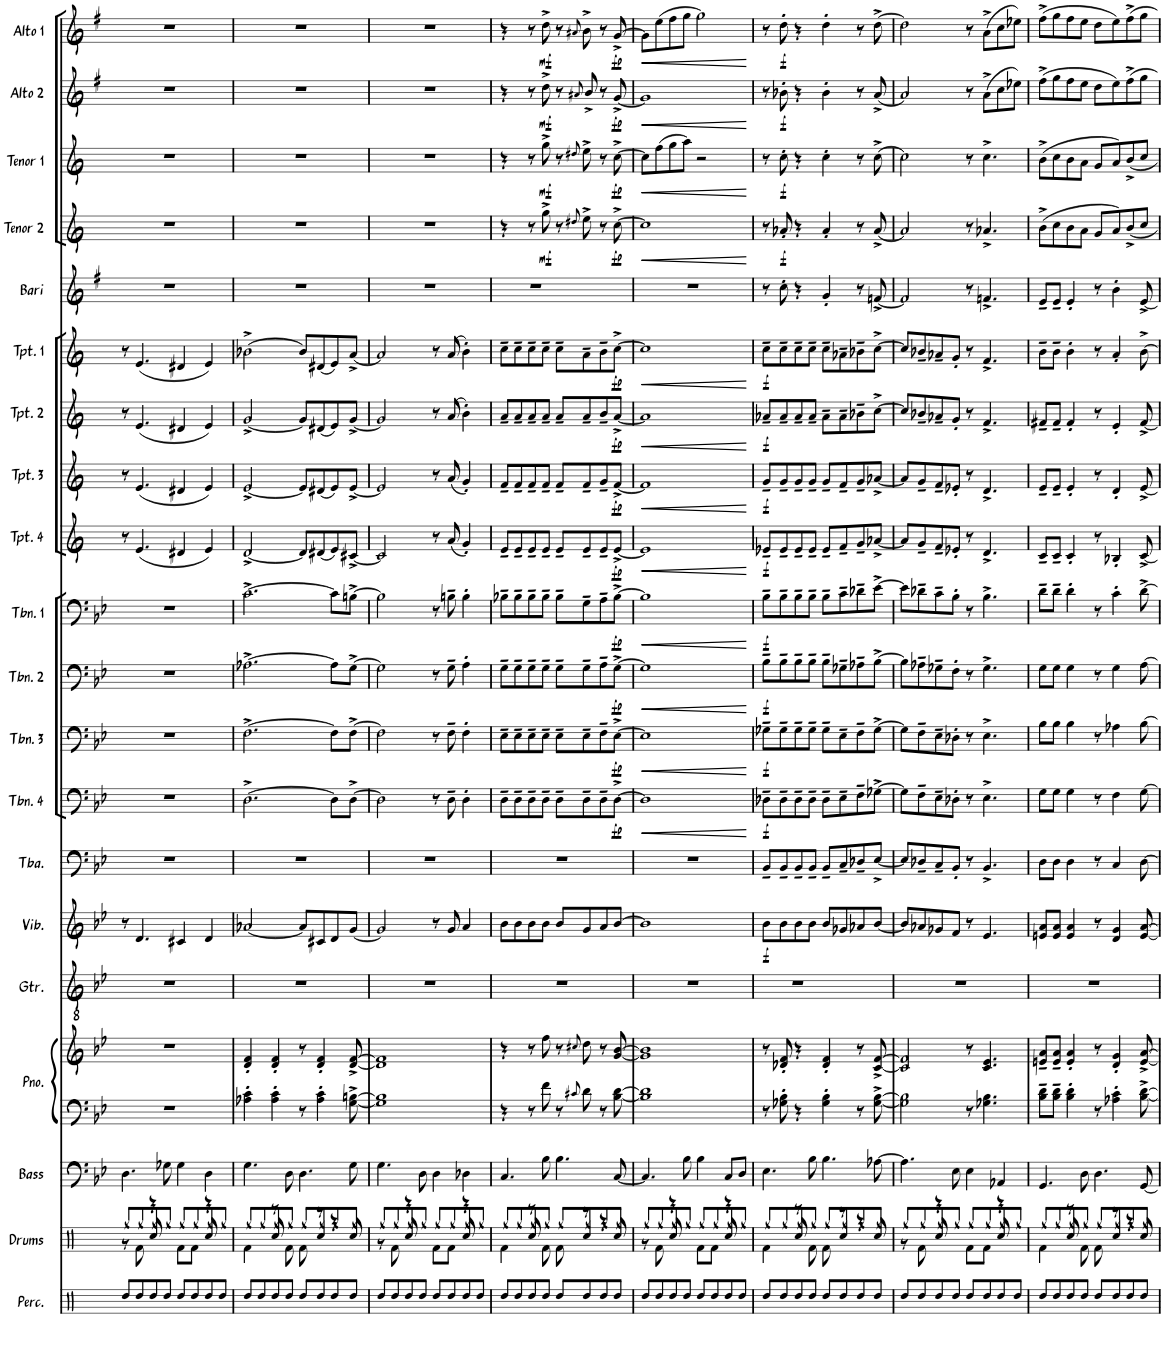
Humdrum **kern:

**kern	**kern	**kern	**kern	**kern	**kern	**kern	**dynam	**kern	**kern	**dynam	**kern	**dynam	**kern	**dynam	**kern	**dynam	**kern	**dynam	**kern	**dynam	**kern	**dynam	**kern	**dynam	**kern	**kern	**dynam	**kern	**dynam	**kern	**dynam	**kern	**dynam
*part20	*part19	*part18	*part17	*part17	*part16	*part15	*part15	*part14	*part13	*part13	*part12	*part12	*part11	*part11	*part10	*part10	*part9	*part9	*part8	*part8	*part7	*part7	*part6	*part6	*part5	*part4	*part4	*part3	*part3	*part2	*part2	*part1	*part1
*staff21	*staff20	*staff19	*staff18	*staff17	*staff16	*staff15	*staff15	*staff14	*staff13	*staff13	*staff12	*staff12	*staff11	*staff11	*staff10	*staff10	*staff9	*staff9	*staff8	*staff8	*staff7	*staff7	*staff6	*staff6	*staff5	*staff4	*staff4	*staff3	*staff3	*staff2	*staff2	*staff1	*staff1
*I"Percussion	*I"Drums	*I"Bass	*I"Piano	*	*I"Guitar	*I"Vibraphone	*	*I"Tuba	*I"Trombone 4	*	*I"Trombone 3	*	*I"Trombone 2	*	*I"Trombone 1	*	*I"Trumpet 4	*	*I"Trumpet 3	*	*I"Trumpet 2	*	*I"Trumpet 1	*	*I"Bari Sax	*I"Tenor Sax 2	*	*I"Tenor Sax 1	*	*I"Alto Sax 2	*	*I"Alto Sax 1	*
*I'Perc.	*I'Drums	*I'Bass	*I'Pno.	*	*I'Gtr.	*I'Vib.	*	*I'Tba.	*I'Tbn. 4	*	*I'Tbn. 3	*	*I'Tbn. 2	*	*I'Tbn. 1	*	*I'Tpt. 4	*	*I'Tpt. 3	*	*I'Tpt. 2	*	*I'Tpt. 1	*	*I'Bari	*I'Tenor 2	*	*I'Tenor 1	*	*I'Alto 2	*	*I'Alto 1	*
!!LO:PB:g=z
*clefX	*clefX	*clefF4	*clefF4	*clefG2	*clefGv2	*clefG2	*	*clefF4	*clefF4	*	*clefF4	*	*clefF4	*	*clefF4	*	*clefG2	*	*clefG2	*	*clefG2	*	*clefG2	*	*clefG2	*clefG2	*	*clefG2	*	*clefG2	*	*clefG2	*
*	*	*Trd7c12	*	*	*	*	*	*	*	*	*	*	*	*	*	*	*Trd1c2	*	*Trd1c2	*	*Trd1c2	*	*Trd1c2	*	*Trd12c21	*Trd8c14	*	*Trd8c14	*	*Trd5c9	*	*Trd5c9	*
*k[]	*k[]	*k[b-e-]	*k[b-e-]	*k[b-e-]	*k[b-e-]	*k[b-e-]	*	*k[b-e-]	*k[b-e-]	*	*k[b-e-]	*	*k[b-e-]	*	*k[b-e-]	*	*k[]	*	*k[]	*	*k[]	*	*k[]	*	*k[f#]	*k[]	*	*k[]	*	*k[f#]	*	*k[f#]	*
*M4/4	*M4/4	*M4/4	*M4/4	*M4/4	*M4/4	*M4/4	*	*M4/4	*M4/4	*	*M4/4	*	*M4/4	*	*M4/4	*	*M4/4	*	*M4/4	*	*M4/4	*	*M4/4	*	*M4/4	*M4/4	*	*M4/4	*	*M4/4	*	*M4/4	*
=41	=41	=41	=41	=41	=41	=41	=41	=41	=41	=41	=41	=41	=41	=41	=41	=41	=41	=41	=41	=41	=41	=41	=41	=41	=41	=41	=41	=41	=41	=41	=41	=41	=41
*	*^	*	*	*	*	*	*	*	*	*	*	*	*	*	*	*	*	*	*	*	*	*	*	*	*	*	*	*	*	*	*	*	*
*	*	*^	*	*	*	*	*	*	*	*	*	*	*	*	*	*	*	*	*	*	*	*	*	*	*	*	*	*	*	*	*	*	*	*
8Rdd/L	8Rgg/L	8r	8ryy	4.D\	1r	1r	1r	8r	.	1r	1r	.	1r	.	1r	.	1r	.	8r	.	8r	.	8r	.	8r	.	1r	1r	.	1r	.	1r	.	1r	.
8Rdd/	8Rgg/	8Rf\	8ryy	.	.	.	.	4.d/	.	.	.	.	.	.	.	.	.	.	(4.e/	.	(4.e/	.	(4.e/	.	(4.e/	.	.	.	.	.	.	.	.	.	.
8Rdd/	8Rgg/	4r	8Rcc/	.	.	.	.	.	.	.	.	.	.	.	.	.	.	.	.	.	.	.	.	.	.	.	.	.	.	.	.	.	.	.	.
8Rdd/J	8Rgg/J	.	8ryy	8G-X\	.	.	.	.	.	.	.	.	.	.	.	.	.	.	.	.	.	.	.	.	.	.	.	.	.	.	.	.	.	.	.
8Rdd/L	8Rgg/L	8Rf\L	8ryy	4G-\	.	.	.	4c#X/	.	.	.	.	.	.	.	.	.	.	4d#X/	.	4d#X/	.	4d#X/	.	4d#X/	.	.	.	.	.	.	.	.	.	.
8Rdd/	8Rgg/	8Rf\J	8ryy	.	.	.	.	.	.	.	.	.	.	.	.	.	.	.	.	.	.	.	.	.	.	.	.	.	.	.	.	.	.	.	.
8Rdd/	8Rgg/	4r	8Rcc/	4D\	.	.	.	4d/	.	.	.	.	.	.	.	.	.	.	4e/)	.	4e/)	.	4e/)	.	4e/)	.	.	.	.	.	.	.	.	.	.
8Rdd/J	8Rgg/J	.	8ryy	.	.	.	.	.	.	.	.	.	.	.	.	.	.	.	.	.	.	.	.	.	.	.	.	.	.	.	.	.	.	.	.
=42	=42	=42	=42	=42	=42	=42	=42	=42	=42	=42	=42	=42	=42	=42	=42	=42	=42	=42	=42	=42	=42	=42	=42	=42	=42	=42	=42	=42	=42	=42	=42	=42	=42	=42	=42
8Rdd/L	8Rgg/L	4Rf\	8ryy	4.G\	4A-X\' 4c\'	4d/' 4f/'	1r	[2a-X/	.	1r	[2.D^\	.	[2.F^\	.	[2.A-X^\	.	[2.c^\	.	[2d^/	.	[2e^/	.	[2g^/	.	[2b-X^\	.	1r	1r	.	1r	.	1r	.	1r	.
8Rdd/	8Rgg/	.	8ryy	.	.	.	.	.	.	.	.	.	.	.	.	.	.	.	.	.	.	.	.	.	.	.	.	.	.	.	.	.	.	.	.
8Rdd/	8Rgg/	8r	8Rcc/	.	4A-\' 4c\'	4d/' 4f/'	.	.	.	.	.	.	.	.	.	.	.	.	.	.	.	.	.	.	.	.	.	.	.	.	.	.	.	.	.
8Rdd/J	8Rgg/J	8Rf\	8ryy	8D\	.	.	.	.	.	.	.	.	.	.	.	.	.	.	.	.	.	.	.	.	.	.	.	.	.	.	.	.	.	.	.
8Rdd/L	8Rgg/L	8Rf\	8ryy	4.D\	8r	8r	.	8a-/L]	.	.	.	.	.	.	.	.	.	.	8d/L]	.	8e/L]	.	8g/L]	.	8b-/L]	.	.	.	.	.	.	.	.	.	.
8Rdd/	8Rgg/	8r	4Rcc/	.	4A-\' 4c\'	4d/' 4f/'	.	8c#X/	.	.	.	.	.	.	.	.	.	.	(8d#X/	.	(8d#X/	.	(8d#X/	.	(8d#X/	.	.	.	.	.	.	.	.	.	.
8Rdd/	8Rgg/	4r	.	.	.	.	.	8d/	.	.	8D\L]	.	8F\L]	.	8A-\L]	.	8c\L]	.	8e/)	.	8e/)	.	8e/)	.	8e/)	.	.	.	.	.	.	.	.	.	.
8Rdd/J	8Rgg/J	.	8Rcc/	8G\	[8G\^ [8Bn\^	[8d/^ [8f/^	.	[8g/J	.	.	[8D^\J	.	[8F^\J	.	[8G^\J	.	[8Bn^\J	.	[8c#X^/J	.	[8e^/J	.	[8g^/J	.	[8a^/J	.	.	.	.	.	.	.	.	.	.
=43	=43	=43	=43	=43	=43	=43	=43	=43	=43	=43	=43	=43	=43	=43	=43	=43	=43	=43	=43	=43	=43	=43	=43	=43	=43	=43	=43	=43	=43	=43	=43	=43	=43	=43	=43
8Rdd/L	8Rgg/L	8r	8ryy	4.G\	1G] 1B]	1d] 1f]	1r	2g/]	.	1r	2D\]	.	2F\]	.	2G\]	.	2B\]	.	2c#/]	.	2e/]	.	2g/]	.	2a/]	.	1r	1r	.	1r	.	1r	.	1r	.
8Rdd/	8Rgg/	8Rf\	8ryy	.	.	.	.	.	.	.	.	.	.	.	.	.	.	.	.	.	.	.	.	.	.	.	.	.	.	.	.	.	.	.	.
8Rdd/	8Rgg/	4r	8Rcc/	.	.	.	.	.	.	.	.	.	.	.	.	.	.	.	.	.	.	.	.	.	.	.	.	.	.	.	.	.	.	.	.
8Rdd/J	8Rgg/J	.	8ryy	8D\	.	.	.	.	.	.	.	.	.	.	.	.	.	.	.	.	.	.	.	.	.	.	.	.	.	.	.	.	.	.	.
8Rdd/L	8Rgg/L	8Rf\L	8ryy	4D\	.	.	.	8r	.	.	8r	.	8r	.	8r	.	8r	.	8r	.	8r	.	8r	.	8r	.	.	.	.	.	.	.	.	.	.
8Rdd/	8Rgg/	8Rf\J	8ryy	.	.	.	.	8g/	.	.	8D~\	.	8F~\	.	8G~\	.	8Bn~\	.	(8a/	.	(8a/	.	(8a/	.	(8a/	.	.	.	.	.	.	.	.	.	.
8Rdd/	8Rgg/	4r	8Rcc/	4D-X\	.	.	.	4a/	.	.	4D'\	.	4F'\	.	4A'\	.	4B'\	.	4g'/)	.	4g'/)	.	4b'\)	.	4b'\)	.	.	.	.	.	.	.	.	.	.
8Rdd/J	8Rgg/J	.	8ryy	.	.	.	.	.	.	.	.	.	.	.	.	.	.	.	.	.	.	.	.	.	.	.	.	.	.	.	.	.	.	.	.
=44	=44	=44	=44	=44	=44	=44	=44	=44	=44	=44	=44	=44	=44	=44	=44	=44	=44	=44	=44	=44	=44	=44	=44	=44	=44	=44	=44	=44	=44	=44	=44	=44	=44	=44	=44
8Rdd/L	8Rgg/L	4Rf\	8ryy	4.C/	4r	4r	1r	8b-\L	.	1r	8D~\L	.	8E-~\L	.	8G~\L	.	8B-X~\L	.	8e~/L	.	8f~/L	.	8a~/L	.	8cc~\L	.	1r	4r	.	4r	.	4r	.	4r	.
8Rdd/	8Rgg/	.	8ryy	.	.	.	.	8b-\	.	.	8D~\	.	8E-~\	.	8G~\	.	8B-~\	.	8e~/	.	8f~/	.	8a~/	.	8cc~\	.	.	.	.	.	.	.	.	.	.
8Rdd/	8Rgg/	8r	8Rcc/	.	8r	8r	.	8b-\	.	.	8D~\	.	8E-~\	.	8G~\	.	8B-~\	.	8e~/	.	8f~/	.	8a~/	.	8cc~\	.	.	8r	.	8r	.	8r	.	8r	.
!	!	!	!	!	!	!	!	!	!	!	!	!	!	!	!	!	!	!	!	!	!	!	!	!	!	!	!	!	!LO:DY:b	!	!LO:DY:b	!	!LO:DY:b	!	!LO:DY:b
8Rdd/J	8Rgg/J	8Rf\	8ryy	8B-\	8f\	8ff\	.	8b-\J	.	.	8D~\J	.	8E-~\J	.	8G~\J	.	8B-~\J	.	8e~/J	.	8f~/J	.	8a~/J	.	8cc~\J	.	.	8gg^\	mf	8gg^\	mf	8dd^\	mf	8dd^\	mf
8Rdd/L	8Rgg/L	8Rf\	8ryy	4.B-\	8r	8r	.	8b-/L	.	.	8D~\L	.	8E-~\L	.	8G~\L	.	8B-~\L	.	8e~/L	.	8f~/L	.	8a~/L	.	8cc~\L	.	.	8r	.	8r	.	8r	.	8r	.
.	.	.	.	.	8qc#X/	8qcc#X/	.	.	.	.	.	.	.	.	.	.	.	.	.	.	.	.	.	.	.	.	.	8qdd#X/	.	8qdd#X/	.	8qa#X/	.	8qa#X/	.
8Rdd/	8Rgg/	8r	4Rcc/	.	8d\	8dd\	.	8g/	.	.	8D~\	.	8E-~\	.	8G~\	.	8G~\	.	8e~/	.	8f~/	.	8a~/	.	8a~\	.	.	8ee^\	.	8ee^\	.	8g^/	.	8b^\	.
8Rdd/	8Rgg/	4r	.	.	8r	8r	.	8a/	.	.	8D~\	.	8F~\	.	8A~\	.	8A~\	.	8e~/	.	8g~/	.	8b~/	.	8b~\	.	.	8r	.	8r	.	8r	.	8r	.
!	!	!	!	!	!	!	!	!	!	!	!	!LO:DY:b	!	!LO:DY:b	!	!LO:DY:b	!	!LO:DY:b	!	!LO:DY:b	!	!LO:DY:b	!	!LO:DY:b	!	!LO:DY:b	!	!	!LO:DY:b	!	!LO:DY:b	!	!LO:DY:b	!	!LO:DY:b
8Rdd/J	8Rgg/J	.	8Rcc/	[8C/	[8B-\ [8d\	[8g/ [8b-/	.	[8b-/J	.	.	[8D^\J	fp	[8E-^\J	fp	[8G^\J	fp	[8B-^\J	fp	[8e^/J	fp	[8f^/J	fp	[8a^/J	fp	[8cc^\J	fp	.	[8cc^\	fp	[8cc^\	fp	[8g^/	fp	[8g^/	fp
=45	=45	=45	=45	=45	=45	=45	=45	=45	=45	=45	=45	=45	=45	=45	=45	=45	=45	=45	=45	=45	=45	=45	=45	=45	=45	=45	=45	=45	=45	=45	=45	=45	=45	=45	=45
!	!	!	!	!	!	!	!	!	!	!	!	!LO:HP:b	!	!LO:HP:b	!	!LO:HP:b	!	!LO:HP:b	!	!LO:HP:b	!	!LO:HP:b	!	!LO:HP:b	!	!LO:HP:b	!	!	!LO:HP:b	!	!LO:HP:b	!	!LO:HP:b	!	!LO:HP:b
8Rdd/L	8Rgg/L	8r	8ryy	4.C/]	1B-] 1d]	1g] 1b-]	1r	1b-]	.	1r	1D]	<	1E-]	<	1G]	<	1B-]	<	1e]	<	1f]	<	1a]	<	1cc]	<	1r	1cc]	<	8cc\L]	<	1g]	<	8g\L]	<
8Rdd/	8Rgg/	8Rf\	8ryy	.	.	.	.	.	.	.	.	.	.	.	.	.	.	.	.	.	.	.	.	.	.	.	.	.	.	(8ff\	.	.	.	(8ee\	.
8Rdd/	8Rgg/	4r	8Rcc/	.	.	.	.	.	.	.	.	.	.	.	.	.	.	.	.	.	.	.	.	.	.	.	.	.	.	8gg\	.	.	.	8ff#\	.
8Rdd/J	8Rgg/J	.	8ryy	8B-\	.	.	.	.	.	.	.	.	.	.	.	.	.	.	.	.	.	.	.	.	.	.	.	.	.	8aa\J)	.	.	.	8gg\J	.
8Rdd/L	8Rgg/L	8Rf\L	8ryy	4B-\	.	.	.	.	.	.	.	.	.	.	.	.	.	.	.	.	.	.	.	.	.	.	.	.	.	2r	.	.	.	2gg\)	.
8Rdd/	8Rgg/	8Rf\J	8ryy	.	.	.	.	.	.	.	.	.	.	.	.	.	.	.	.	.	.	.	.	.	.	.	.	.	.	.	.	.	.	.	.
8Rdd/	8Rgg/	4r	8Rcc/	8C/L	.	.	.	.	.	.	.	.	.	.	.	.	.	.	.	.	.	.	.	.	.	.	.	.	.	.	.	.	.	.	.
8Rdd/J	8Rgg/J	.	8ryy	8D/J	.	.	.	.	.	.	.	.	.	.	.	.	.	.	.	.	.	.	.	.	.	.	.	.	.	.	.	.	.	.	.
*	*v	*v	*v	*	*	*	*	*	*	*	*	*	*	*	*	*	*	*	*	*	*	*	*	*	*	*	*	*	*	*	*	*	*	*	*
.	.	.	.	.	.	.	.	.	.	[	.	[	.	[	.	[	.	[	.	[	.	[	.	[	.	.	[	.	[	.	[	.	[
=46	=46	=46	=46	=46	=46	=46	=46	=46	=46	=46	=46	=46	=46	=46	=46	=46	=46	=46	=46	=46	=46	=46	=46	=46	=46	=46	=46	=46	=46	=46	=46	=46	=46
*	*^	*	*	*	*	*	*	*	*	*	*	*	*	*	*	*	*	*	*	*	*	*	*	*	*	*	*	*	*	*	*	*	*
*	*	*^	*	*	*	*	*	*	*	*	*	*	*	*	*	*	*	*	*	*	*	*	*	*	*	*	*	*	*	*	*	*	*	*
!	!	!	!	!	!	!	!	!	!LO:DY:b	!	!	!LO:DY:b	!	!LO:DY:b	!	!LO:DY:b	!	!LO:DY:b	!	!LO:DY:b	!	!LO:DY:b	!	!LO:DY:b	!	!LO:DY:b	!	!	!	!	!	!	!	!	!
8Rdd/L	8Rgg/L	4Rf\	8ryy	4.E-\	8r	8r	1r	8b-\L	f	8BB-~/L	8D-X~\L	f	8G-X~\L	f	8B-~\L	f	8B-~\L	f	8e-X~/L	f	8g~/L	f	8a-X~/L	f	8cc~\L	f	8r	8r	.	8r	.	8r	.	8r	.
!	!	!	!	!	!	!	!	!	!	!	!	!	!	!	!	!	!	!	!	!	!	!	!	!	!	!	!	!	!LO:DY:b	!	!LO:DY:b	!	!LO:DY:b	!	!LO:DY:b
8Rdd/	8Rgg/	.	8ryy	.	8G-X\' 8B-\'	8d-X/' 8f/'	.	8b-\	.	8BB-~/	8D-~\	.	8G-~\	.	8B-~\	.	8B-~\	.	8e-~/	.	8g~/	.	8a-~/	.	8cc~\	.	8cc'\	8a-X'/	f	8cc'\	f	8b-X'\	f	8dd'\	f
8Rdd/	8Rgg/	8r	8Rcc/	.	4r	4r	.	8b-\	.	8BB-~/	8D-~\	.	8G-~\	.	8B-~\	.	8B-~\	.	8e-~/	.	8g~/	.	8a-~/	.	8cc~\	.	4r	4r	.	4r	.	4r	.	4r	.
8Rdd/J	8Rgg/J	8Rf\	8ryy	8B-\	.	.	.	8b-\J	.	8BB-~/J	8D-~\J	.	8G-~\J	.	8B-~\J	.	8B-~\J	.	8e-~/J	.	8g~/J	.	8a-~/J	.	8cc~\J	.	.	.	.	.	.	.	.	.	.
8Rdd/L	8Rgg/L	8Rf\	8ryy	4.B-\	4G-\' 4B-\'	4d-/' 4f/'	.	8b-/L	.	8BB-~/L	8D-~\L	.	8G-~\L	.	8B-~\L	.	8B-~\L	.	8e-~/L	.	8g~/L	.	8a-~\L	.	8cc~\L	.	4g'/	4a-'/	.	4cc'\	.	4b-'\	.	4dd'\	.
8Rdd/	8Rgg/	8r	4Rcc/	.	.	.	.	8g-X/	.	8C~/	8E-~\	.	8E-~\	.	8G-X~\	.	8c~\	.	8f~/	.	8f~/	.	8a-~\	.	8a-X~\	.	.	.	.	.	.	.	.	.	.
8Rdd/	8Rgg/	4r	.	.	8r	8r	.	8a-X/	.	8D-X~/	8F~\	.	8F~\	.	8A-X~\	.	8d-X~\	.	8g~/	.	8g~/	.	8b-X~\	.	8b-X~\	.	8r	8r	.	8r	.	8r	.	8r	.
8Rdd/J	8Rgg/J	.	8Rcc/	[8A-X\	[8G-\^ [8B-\^	[8c/^ [8f/^	.	[8b-/J	.	[8E-^/J	[8G-X^\J	.	[8G-^\J	.	[8B-^\J	.	[8e-^\J	.	[8a-X^/J	.	[8a-X^/J	.	[8cc^\J	.	[8cc^\J	.	[8fn^/	[8a-^/	.	[8cc^\	.	[8a^/	.	[8dd^\	.
=47	=47	=47	=47	=47	=47	=47	=47	=47	=47	=47	=47	=47	=47	=47	=47	=47	=47	=47	=47	=47	=47	=47	=47	=47	=47	=47	=47	=47	=47	=47	=47	=47	=47	=47	=47
8Rdd/L	8Rgg/L	8r	8ryy	4.A-\]	2G-\] 2B-\]	2c/] 2f/]	1r	8b-/L]	.	8E-/L]	8G-\L]	.	8G-\L]	.	8B-\L]	.	8e-\L]	.	8a-/L]	.	8a-/L]	.	8cc/L]	.	8cc/L]	.	2f/]	2a-/]	.	2cc\]	.	2a/]	.	2dd\]	.
8Rdd/	8Rgg/	8Rf\	8ryy	.	.	.	.	8a-X/	.	8D-X~/	8F~\	.	8F~\	.	8A-X~\	.	8d-X~\	.	8g~/	.	8g~/	.	8b-X~/	.	8b-X~/	.	.	.	.	.	.	.	.	.	.
8Rdd/	8Rgg/	4r	8Rcc/	.	.	.	.	8g-X/	.	8C~/	8E-~\	.	8E-~\	.	8G-X~\	.	8c~\	.	8f~/	.	8f~/	.	8a-X~/	.	8a-X~/	.	.	.	.	.	.	.	.	.	.
8Rdd/J	8Rgg/J	.	8ryy	8E-\	.	.	.	8f/J	.	8BB-'/J	8D-X'\J	.	8D-X'\J	.	8F'\J	.	8B-'\J	.	8e-X'/J	.	8e-X'/J	.	8g'/J	.	8g'/J	.	.	.	.	.	.	.	.	.	.
8Rdd/L	8Rgg/L	8Rf\L	8ryy	4E-\	8r	8r	.	8r	.	8r	8r	.	8r	.	8r	.	8r	.	8r	.	8r	.	8r	.	8r	.	8r	8r	.	8r	.	8r	.	8r	.
8Rdd/	8Rgg/	8Rf\J	8ryy	.	4.G-X\ 4.B-\	4.c/ 4.e-/	.	4.e-/	.	4.BB-^/	4.E-^\	.	4.E-^\	.	4.G-^\	.	4.B-^\	.	4.d^/	.	4.d^/	.	4.f^/	.	4.f^/	.	4.fn^/	4.a-X^/	.	4.cc^\	.	(8a^\L	.	(8a^\L	.
8Rdd/	8Rgg/	4r	8Rcc/	4AA-X/	.	.	.	.	.	.	.	.	.	.	.	.	.	.	.	.	.	.	.	.	.	.	.	.	.	.	.	8cc\	.	8cc\	.
8Rdd/J	8Rgg/J	.	8ryy	.	.	.	.	.	.	.	.	.	.	.	.	.	.	.	.	.	.	.	.	.	.	.	.	.	.	.	.	8ee-X\J)	.	8ee-X\J)	.
=48	=48	=48	=48	=48	=48	=48	=48	=48	=48	=48	=48	=48	=48	=48	=48	=48	=48	=48	=48	=48	=48	=48	=48	=48	=48	=48	=48	=48	=48	=48	=48	=48	=48	=48	=48
8Rdd/L	8Rgg/L	4Rf\	8ryy	4.GG/	8B-\~ 8d\~L	8en/~ 8a/~L	1r	8en/ 8a/L	.	8D\L	8G\L	.	8B-\L	.	8G\L	.	8d~\L	.	8c~/L	.	8e~/L	.	8f#X~/L	.	8b~\L	.	8e~/L	(8b^\L	.	(8b^\L	.	(8ff#^\L	.	(8ff#^\L	.
8Rdd/	8Rgg/	.	8ryy	.	8B-\~ 8d\~J	8e/~ 8a/~J	.	8e/ 8a/J	.	8D\J	8G\J	.	8B-\J	.	8G\J	.	8d~\J	.	8c~/J	.	8e~/J	.	8f#~/J	.	8b~\J	.	8e~/J	8cc\	.	8cc\	.	8gg\	.	8gg\	.
8Rdd/	8Rgg/	8r	8Rcc/	.	4B-\' 4d\'	4e/' 4a/'	.	4e/ 4a/	.	4D\	4G\	.	4B-\	.	4G\	.	4d'\	.	4c'/	.	4e'/	.	4f#'/	.	4b'\	.	4e'/	8b\	.	8b\	.	8ff#\	.	8ff#\	.
8Rdd/J	8Rgg/J	8Rf\	8ryy	8D\	.	.	.	.	.	.	.	.	.	.	.	.	.	.	.	.	.	.	.	.	.	.	.	8a\J	.	8a\J	.	8ee\J	.	8ee\J	.
8Rdd/L	8Rgg/L	8Rf\	8ryy	4.D\	8r	8r	.	8r	.	8r	8r	.	8r	.	8r	.	8r	.	8r	.	8r	.	8r	.	8r	.	8r	8g/L	.	8g/L	.	8dd\L	.	8dd\L	.
8Rdd/	8Rgg/	8r	4Rcc/	.	4A-X\' 4c\'	4d/' 4g/'	.	4d/ 4g/	.	4C/	4F\	.	4A-X\	.	4G\	.	4c'\	.	4B-X'/	.	4d'/	.	4e'/	.	4a'/	.	4b'\	8a/)	.	8a/)	.	8ee\)	.	8ee\)	.
8Rdd/	8Rgg/	4r	.	.	.	.	.	.	.	.	.	.	.	.	.	.	.	.	.	.	.	.	.	.	.	.	.	8b^/	.	8b^/	.	8ff#^\	.	8ff#^\	.
8Rdd/J	8Rgg/J	.	8Rcc/	[8GG/	[8B-\^ [8d\^	[8e/^ [8a/^	.	[8e/ [8a/	.	[8D\	[8G\	.	[8B-\	.	[8A\	.	[8d^\	.	[8c^/	.	[8e^/	.	[8f#^/	.	[8b^\	.	[8e^/	8cc/J	.	8cc/J	.	8gg\J	.	8gg\J	.
*	*v	*v	*v	*	*	*	*	*	*	*	*	*	*	*	*	*	*	*	*	*	*	*	*	*	*	*	*	*	*	*	*	*	*	*	*
=	=	=	=	=	=	=	=	=	=	=	=	=	=	=	=	=	=	=	=	=	=	=	=	=	=	=	=	=	=	=	=	=	=
*-	*-	*-	*-	*-	*-	*-	*-	*-	*-	*-	*-	*-	*-	*-	*-	*-	*-	*-	*-	*-	*-	*-	*-	*-	*-	*-	*-	*-	*-	*-	*-	*-	*-
